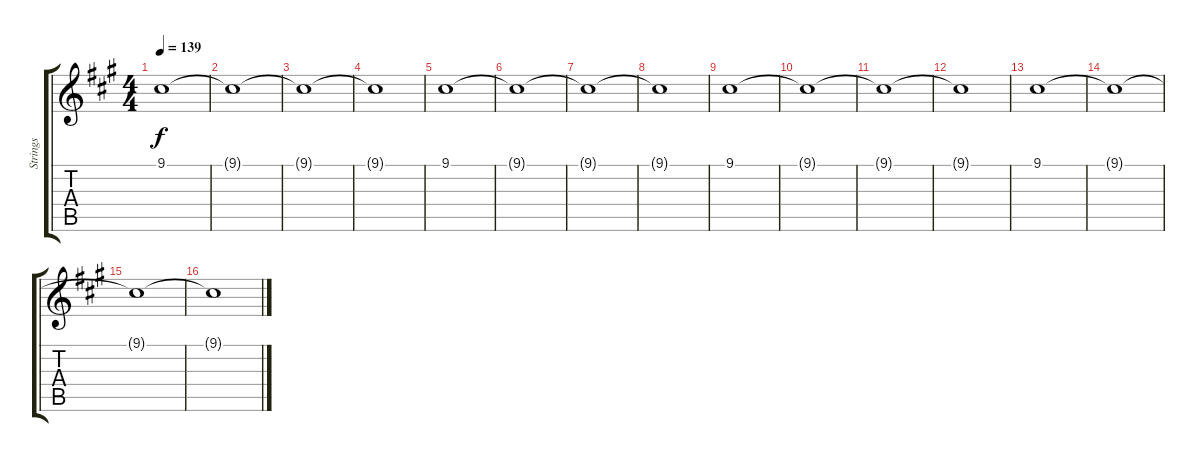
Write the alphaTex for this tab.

\track ("Strings" "Strings") {instrument stringensemble1}
\staff {score tabs}
\tuning (E4 B3 G3 D3 A2 D2) {hide}
\ts (4 4)
\tempo 139
\clef g2
\ks a
9.1.1{dy f} |
9.1{t}.1 |
9.1{t}.1 |
9.1{t}.1 |
9.1.1 |
9.1{t}.1 |
9.1{t}.1 |
9.1{t}.1 |
9.1.1 |
9.1{t}.1 |
9.1{t}.1 |
9.1{t}.1 |
9.1.1 |
9.1{t}.1 |
9.1{t}.1 |
9.1{t}.1
